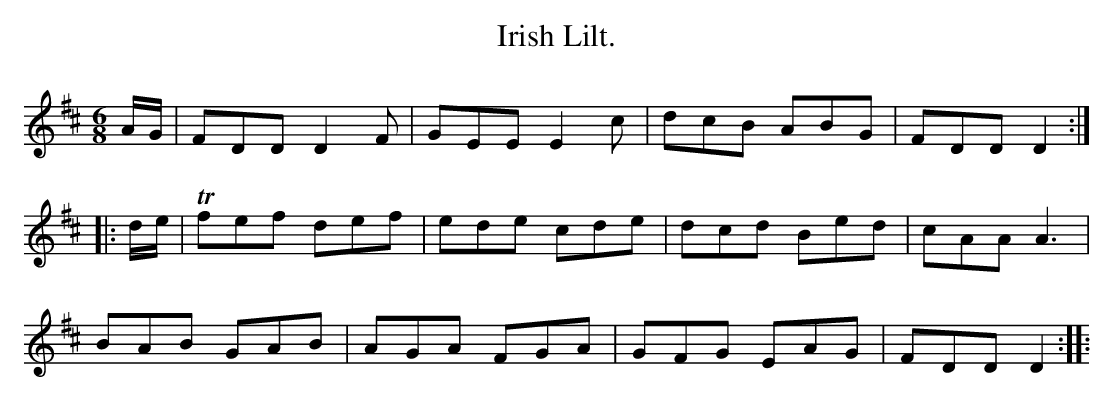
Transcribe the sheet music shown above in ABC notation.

X:1
T:Irish Lilt.
M:6/8
L:1/8
K:D
A/G/| FDD D2F|GEE E2c|dcB ABG|FDD D2:|
|:d/e/|Tfef def|ede cde|dcd Bed|cAA A3 |
BAB GAB|AGA FGA|GFG EAG|FDD D2:|
|:
